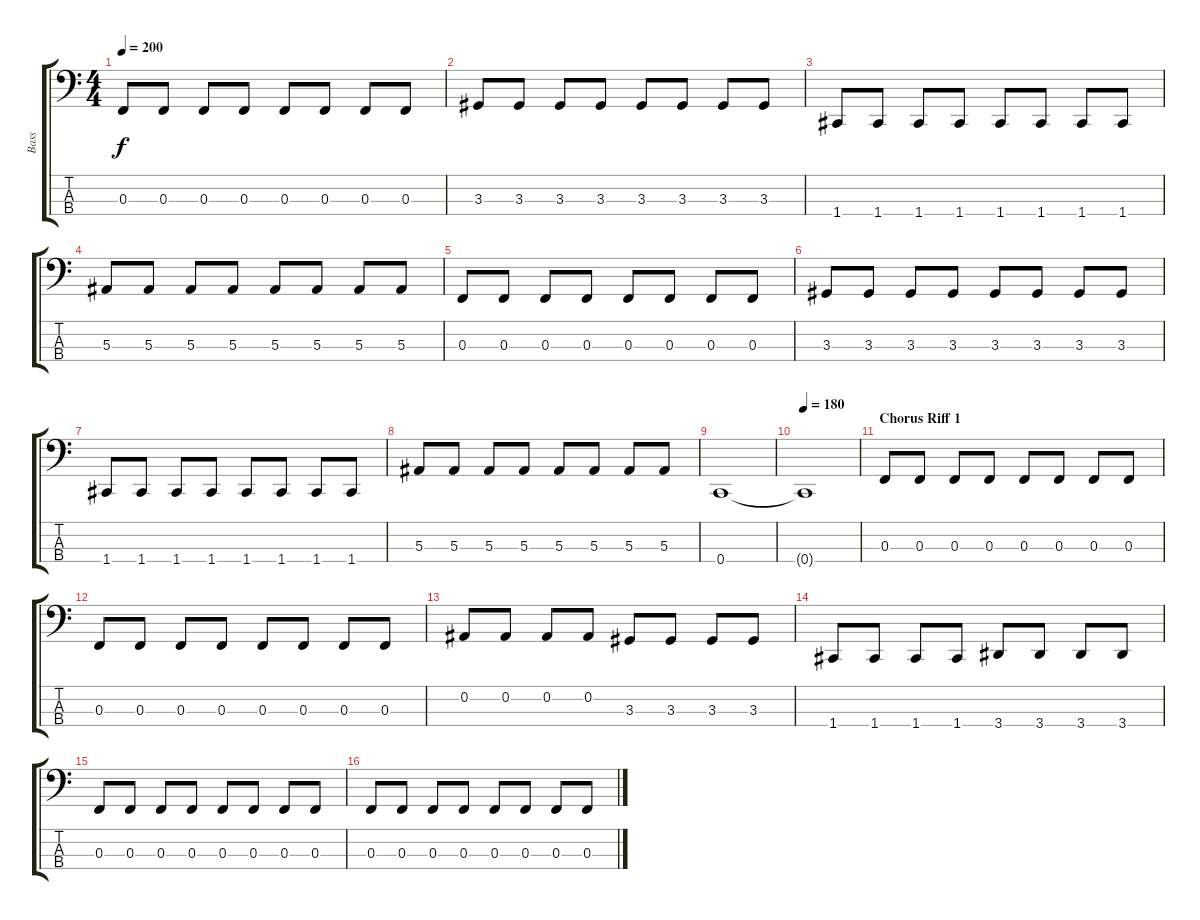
\track ("Bass" "Bass") {instrument electricbassfinger}
\staff {score tabs}
\tuning (Eb2 Bb1 F1 C1) {hide}
\ts (4 4)
\tempo 200
\clef f4
\ks c
0.3.8{dy f} 0.3.8 0.3.8 0.3.8 0.3.8 0.3.8 0.3.8 0.3.8 |
3.3.8 3.3.8 3.3.8 3.3.8 3.3.8 3.3.8 3.3.8 3.3.8 |
1.4.8 1.4.8 1.4.8 1.4.8 1.4.8 1.4.8 1.4.8 1.4.8 |
5.3.8 5.3.8 5.3.8 5.3.8 5.3.8 5.3.8 5.3.8 5.3.8 |
0.3.8 0.3.8 0.3.8 0.3.8 0.3.8 0.3.8 0.3.8 0.3.8 |
3.3.8 3.3.8 3.3.8 3.3.8 3.3.8 3.3.8 3.3.8 3.3.8 |
1.4.8 1.4.8 1.4.8 1.4.8 1.4.8 1.4.8 1.4.8 1.4.8 |
5.3.8 5.3.8 5.3.8 5.3.8 5.3.8 5.3.8 5.3.8 5.3.8 |
0.4.1 |
\tempo 180
0.4{t}.1 |
\section ("" "Chorus Riff 1")
0.3.8 0.3.8 0.3.8 0.3.8 0.3.8 0.3.8 0.3.8 0.3.8 |
0.3.8 0.3.8 0.3.8 0.3.8 0.3.8 0.3.8 0.3.8 0.3.8 |
0.2.8 0.2.8 0.2.8 0.2.8 3.3.8 3.3.8 3.3.8 3.3.8 |
1.4.8 1.4.8 1.4.8 1.4.8 3.4.8 3.4.8 3.4.8 3.4.8 |
0.3.8 0.3.8 0.3.8 0.3.8 0.3.8 0.3.8 0.3.8 0.3.8 |
0.3.8 0.3.8 0.3.8 0.3.8 0.3.8 0.3.8 0.3.8 0.3.8
